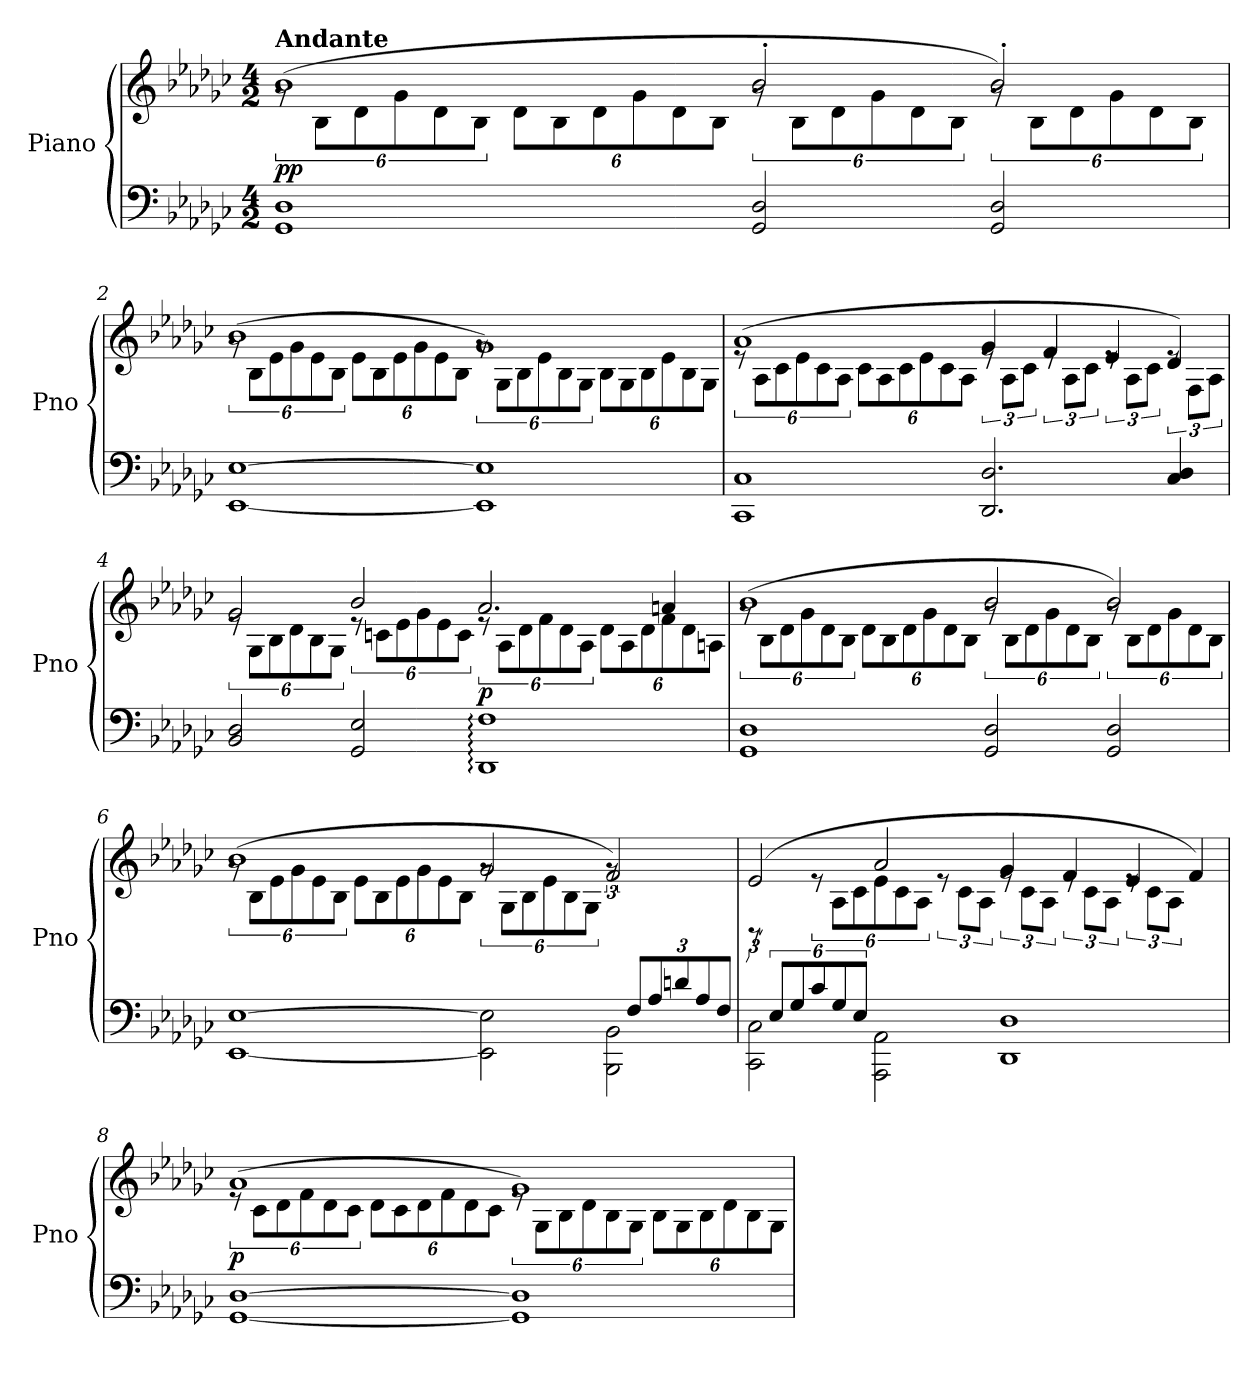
**kern	**kern	**dynam
*part1	*part1	*part1
*staff2	*staff1	*staff1/2
*I"Piano	*	*
*I'Pno	*	*
*clefF4	*clefG2	*
*k[b-e-a-d-g-c-]	*k[b-e-a-d-g-c-]	*
*M4/2	*M4/2	*
=1	=1	=1
*	*^	*
!	!LO:TX:a:B:t=Andante	!	!
!	!	!	!LO:DY:b
1GG- 1D-	(>1b-	12rg	pp
.	.	12B-\L	.
.	.	12d-\	.
.	.	12g-\	.
.	.	12d-\	.
.	.	12B-\J	.
*	*	*Xbrackettup	*
.	.	12d-\L	.
.	.	12B-\	.
.	.	12d-\	.
.	.	12g-\	.
.	.	12d-\	.
.	.	12B-\J	.
*	*	*brackettup	*
2GG-/ 2D-/	2b-'/	12rg	.
.	.	12B-\L	.
.	.	12d-\	.
.	.	12g-\	.
.	.	12d-\	.
.	.	12B-\J	.
2GG-/ 2D-/	2b-'/)	12rg	.
.	.	12B-\L	.
.	.	12d-\	.
.	.	12g-\	.
.	.	12d-\	.
.	.	12B-\J	.
!!LO:LB:g=z	!!
=2	=2	=2	=2
[1EE- [1E-	(>1b-	12rg	.
.	.	12B-\L	.
.	.	12e-\	.
.	.	12g-\	.
.	.	12e-\	.
.	.	12B-\J	.
*	*	*Xbrackettup	*
.	.	12e-\L	.
.	.	12B-\	.
.	.	12e-\	.
.	.	12g-\	.
.	.	12e-\	.
.	.	12B-\J	.
*	*	*brackettup	*
1EE-] 1E-]	1g-)	12rg	.
.	.	12G-\L	.
.	.	12B-\	.
.	.	12e-\	.
.	.	12B-\	.
.	.	12G-\J	.
*	*	*Xbrackettup	*
.	.	12B-\L	.
.	.	12G-\	.
.	.	12B-\	.
.	.	12e-\	.
.	.	12B-\	.
.	.	12G-\J	.
!!LO:LB:g=z	!!
=3	=3	=3	=3
*	*	*brackettup	*
1CC- 1C-	(>1a-	12re	.
.	.	12A-\L	.
.	.	12c-\	.
.	.	12e-\	.
.	.	12c-\	.
.	.	12A-\J	.
*	*	*Xbrackettup	*
.	.	12c-\L	.
.	.	12A-\	.
.	.	12c-\	.
.	.	12e-\	.
.	.	12c-\	.
.	.	12A-\J	.
*	*	*brackettup	*
2.DD-/ 2.D-/	4g-/	12re	.
.	.	12A-\L	.
.	.	12c-\J	.
.	4f/	12re	.
.	.	12A-\L	.
.	.	12c-\J	.
.	4e-/	12re	.
.	.	12A-\L	.
.	.	12c-\J	.
4C-/ 4D-/	4d-/)	12re	.
.	.	12F\L	.
.	.	12A-\J	.
!!LO:LB:g=z	!!
=4	=4	=4	=4
2BB-/ 2D-/	2g-/	12re	.
.	.	12G-\L	.
.	.	12B-\	.
.	.	12d-\	.
.	.	12B-\	.
.	.	12G-\J	.
2GG-/ 2E-/	2b-/	12re	.
.	.	12cn\L	.
.	.	12e-\	.
.	.	12g-\	.
.	.	12e-\	.
.	.	12c\J	.
!	!	!	!LO:DY:b
1DD-: 1F:	2.a-/	12re	p
.	.	12A-\L	.
.	.	12d-\	.
.	.	12f\	.
.	.	12d-\	.
.	.	12A-\J	.
*	*	*Xbrackettup	*
.	.	12d-\L	.
.	.	12A-\	.
.	.	12d-\	.
.	4an/	12f\	.
.	.	12d-\	.
.	.	12An\J	.
!!LO:LB:g=z	!!
=5	=5	=5	=5
*	*	*brackettup	*
1GG- 1D-	(>1b-	12rg	.
.	.	12B-\L	.
.	.	12d-\	.
.	.	12g-\	.
.	.	12d-\	.
.	.	12B-\J	.
*	*	*Xbrackettup	*
.	.	12d-\L	.
.	.	12B-\	.
.	.	12d-\	.
.	.	12g-\	.
.	.	12d-\	.
.	.	12B-\J	.
*	*	*brackettup	*
2GG-/ 2D-/	2b-/	12rg	.
.	.	12B-\L	.
.	.	12d-\	.
.	.	12g-\	.
.	.	12d-\	.
.	.	12B-\J	.
2GG-/ 2D-/	2b-/)	12rg	.
.	.	12B-\L	.
.	.	12d-\	.
.	.	12g-\	.
.	.	12d-\	.
.	.	12B-\J	.
!!LO:PB:g=z	!!
=6	=6	=6	=6
*^	*	*	*
12%19ryy	[1EE- [1E-	(>1b-	12rg	.
.	.	.	12B-\L	.
.	.	.	12e-\	.
.	.	.	12g-\	.
.	.	.	12e-\	.
.	.	.	12B-\J	.
*	*	*	*Xbrackettup	*
.	.	.	12e-\L	.
.	.	.	12B-\	.
.	.	.	12e-\	.
.	.	.	12g-\	.
.	.	.	12e-\	.
.	.	.	12B-\J	.
*	*	*	*brackettup	*
.	2EE-\] 2E-\]	2g-/	12rg	.
.	.	.	12G-\L	.
.	.	.	12B-\	.
!	!	!	!	!LO:DY:b
.	.	.	12e-\	other-dynamics
.	.	.	12B-\	.
.	.	.	12G-\J	.
.	2BBB-\ 2BB-\	2f/)	12rg	.
12F/L	.	.	12%5ryy	.
12A-/	.	.	.	.
12dn/	.	.	.	.
12A-/	.	.	.	.
12F/J	.	.	.	.
!!LO:LB:g=z	!!
=7	=7	=7	=7	=7
12ryy	2CC-\ 2C-\	(>2e-/	12rBB	.
12E-/L	.	.	12%5ryy	.
12G-/	.	.	.	.
12c-/	.	.	.	.
12G-/	.	.	.	.
12E-/J	.	.	.	.
1.ryy	2AAA-\ 2AA-\	2a-/	12re	.
.	.	.	12A-\L	.
.	.	.	12c-\	.
.	.	.	12e-\	.
.	.	.	12c-\	.
.	.	.	12A-\J	.
.	1DD- 1D-	4g-/	12re	.
.	.	.	12c-\L	.
.	.	.	12A-\J	.
.	.	4f/	12re	.
.	.	.	12c-\L	.
.	.	.	12A-\J	.
.	.	4e-/	12re	.
.	.	.	12c-\L	.
.	.	.	12A-\J	.
.	.	4f/)	12re	.
.	.	.	12c-\L	.
.	.	.	12A-\J	.
*v	*v	*	*	*
!!LO:LB:g=z	!!
=8	=8	=8	=8
!	!	!	!LO:DY:b
[1GG- [1D-	(>1a-	12re	p
.	.	12c-\L	.
.	.	12d-\	.
.	.	12f\	.
.	.	12d-\	.
.	.	12c-\J	.
*	*	*Xbrackettup	*
.	.	12d-\L	.
.	.	12c-\	.
.	.	12d-\	.
.	.	12f\	.
.	.	12d-\	.
.	.	12c-\J	.
*	*	*brackettup	*
1GG-] 1D-]	1g-)	12re	.
.	.	12G-\L	.
.	.	12B-\	.
.	.	12d-\	.
.	.	12B-\	.
.	.	12G-\J	.
*	*	*Xbrackettup	*
.	.	12B-\L	.
.	.	12G-\	.
.	.	12B-\	.
.	.	12d-\	.
.	.	12B-\	.
.	.	12G-\J	.
*	*v	*v	*
=	=	=
*-	*-	*-
